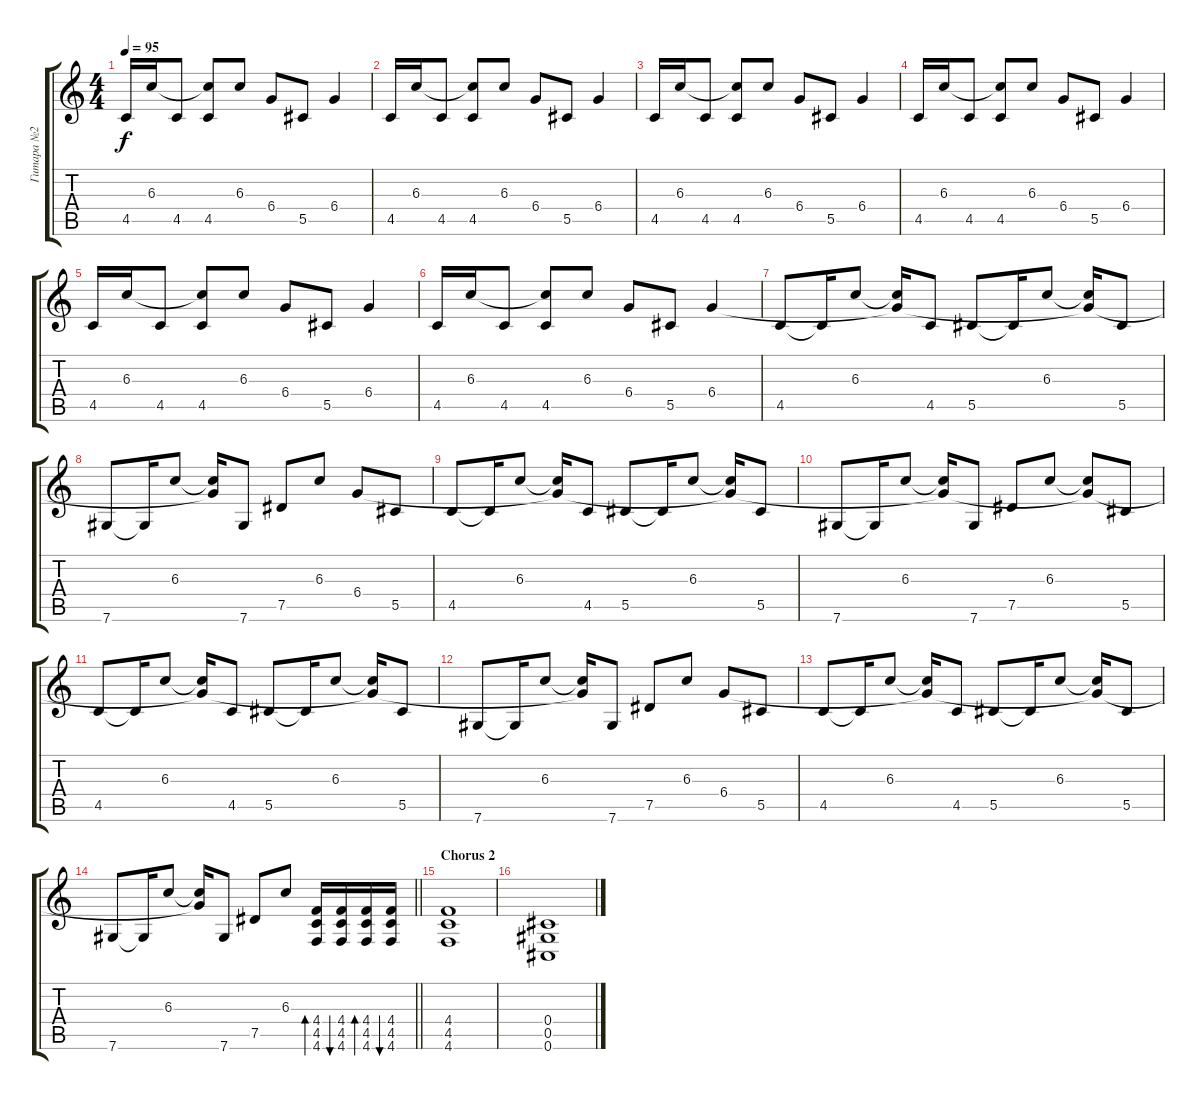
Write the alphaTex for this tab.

\track ("Гитара №2" "Гитара №2") {instrument distortionguitar}
\staff {score tabs}
\tuning (Eb4 Bb3 Gb3 Db3 Ab2 Db2) {hide}
\ts (4 4)
\tempo 95
\clef g2
\ks c
4.5.16{dy f instrument electricguitarclean} 6.3.16 4.5.8 (6.3{t} 4.5).8 6.3.8 6.4.8 5.5.8 6.4.4 |
4.5.16{instrument electricguitarclean} 6.3.16 4.5.8 (6.3{t} 4.5).8 6.3.8 6.4.8 5.5.8 6.4.4 |
4.5.16{instrument electricguitarclean} 6.3.16 4.5.8 (6.3{t} 4.5).8 6.3.8 6.4.8 5.5.8 6.4.4 |
4.5.16{instrument electricguitarclean} 6.3.16 4.5.8 (6.3{t} 4.5).8 6.3.8 6.4.8 5.5.8 6.4.4 |
4.5.16{instrument electricguitarclean} 6.3.16 4.5.8 (6.3{t} 4.5).8 6.3.8 6.4.8 5.5.8 6.4.4 |
4.5.16{instrument electricguitarclean} 6.3.16 4.5.8 (6.3{t} 4.5).8 6.3.8 6.4.8 5.5.8 6.4.4 |
4.5.8{instrument electricguitarclean} 4.5{t}.16 6.3.8 (6.3{t} 6.4{t}).16 4.5.8 5.5.8 5.5{t}.16 6.3.8 (6.3{t} 6.4{t}).16 5.5.8 |
7.6.8 7.6{t}.16 6.3.8 (6.3{t} 6.4{t}).16 7.6.8 7.5.8 6.3.8 6.4.8 5.5.8 |
4.5.8{instrument electricguitarclean} 4.5{t}.16 6.3.8 (6.3{t} 6.4{t}).16 4.5.8 5.5.8 5.5{t}.16 6.3.8 (6.3{t} 6.4{t}).16 5.5.8 |
7.6.8 7.6{t}.16 6.3.8 (6.3{t} 6.4{t}).16 7.6.8 7.5.8 6.3.8 (6.3{t} 6.4{t}).8 5.5.8 |
4.5.8{instrument electricguitarclean} 4.5{t}.16 6.3.8 (6.3{t} 6.4{t}).16 4.5.8 5.5.8 5.5{t}.16 6.3.8 (6.3{t} 6.4{t}).16 5.5.8 |
7.6.8 7.6{t}.16 6.3.8 (6.3{t} 6.4{t}).16 7.6.8 7.5.8 6.3.8 6.4.8 5.5.8 |
4.5.8{instrument electricguitarclean} 4.5{t}.16 6.3.8 (6.3{t} 6.4{t}).16 4.5.8 5.5.8 5.5{t}.16 6.3.8 (6.3{t} 6.4{t}).16 5.5.8 |
\barLineRight lightlight
7.6.8 7.6{t}.16 6.3.8 (6.3{t} 6.4{t}).16 7.6.8 7.5.8 6.3.8 (4.4 4.5 4.6).16{bd 60 volume 12 instrument overdrivenguitar} (4.4 4.5 4.6).16{bu 60} (4.4 4.5 4.6).16{bd 60} (4.4 4.5 4.6).16{bu 60} |
\section ("" "Chorus 2")
(4.4 4.5 4.6).1 |
(0.4 0.5 0.6).1
